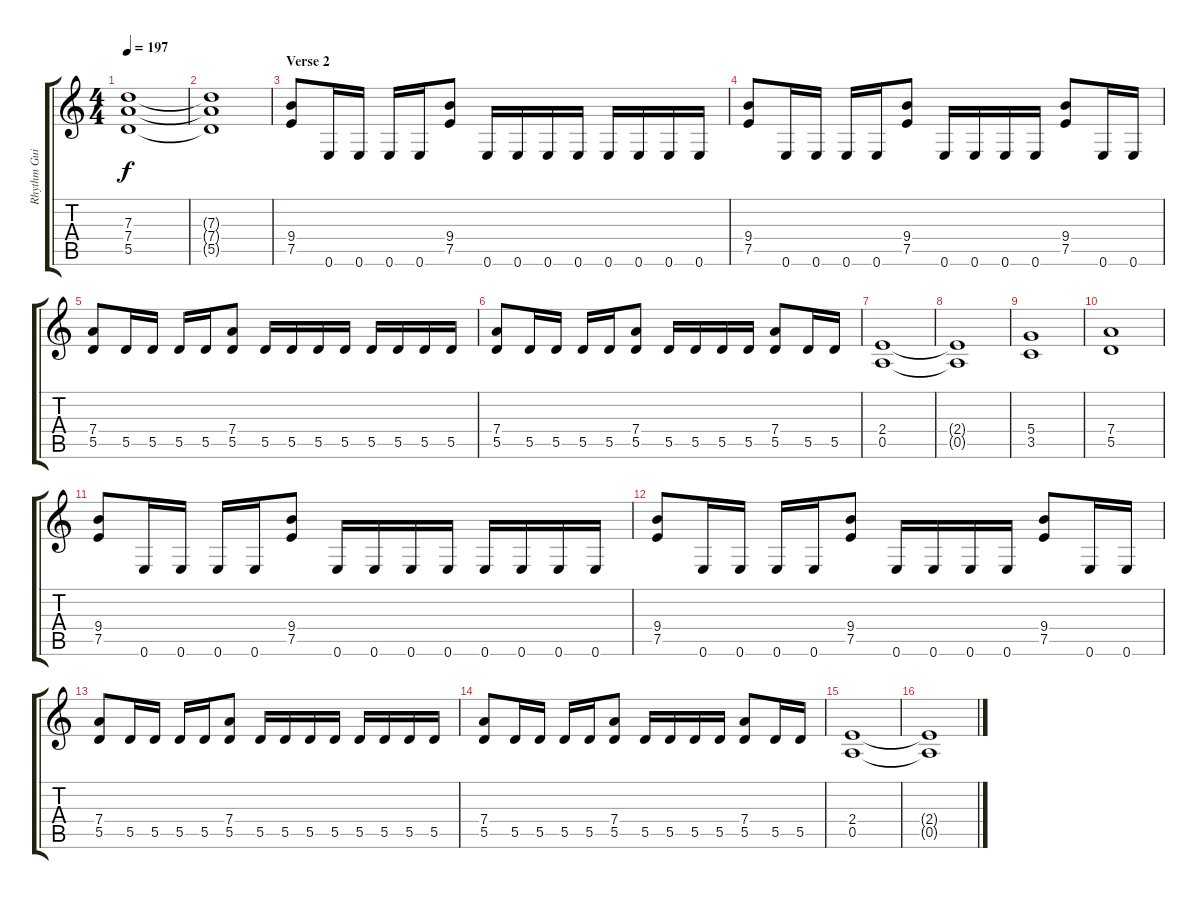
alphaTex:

\track ("Rhythm Guitar 1" "Rhythm Gui") {instrument overdrivenguitar}
\staff {score tabs}
\tuning (E4 B3 G3 D3 A2 E2) {hide}
\ts (4 4)
\tempo 197
\clef g2
\ks c
(7.3 7.4 5.5).1{dy f} |
(7.3{t} 7.4{t} 5.5{t}).1 |
\section ("" "Verse 2")
(9.4 7.5).8 0.6.16 0.6.16 0.6.16 0.6.16 (9.4 7.5).8 0.6.16 0.6.16 0.6.16 0.6.16 0.6.16 0.6.16 0.6.16 0.6.16 |
(9.4 7.5).8 0.6.16 0.6.16 0.6.16 0.6.16 (9.4 7.5).8 0.6.16 0.6.16 0.6.16 0.6.16 (9.4 7.5).8 0.6.16 0.6.16 |
(7.4 5.5).8 5.5.16 5.5.16 5.5.16 5.5.16 (7.4 5.5).8 5.5.16 5.5.16 5.5.16 5.5.16 5.5.16 5.5.16 5.5.16 5.5.16 |
(7.4 5.5).8 5.5.16 5.5.16 5.5.16 5.5.16 (7.4 5.5).8 5.5.16 5.5.16 5.5.16 5.5.16 (7.4 5.5).8 5.5.16 5.5.16 |
(2.4 0.5).1 |
(2.4{t} 0.5{t}).1 |
(5.4 3.5).1 |
(7.4 5.5).1 |
(9.4 7.5).8 0.6.16 0.6.16 0.6.16 0.6.16 (9.4 7.5).8 0.6.16 0.6.16 0.6.16 0.6.16 0.6.16 0.6.16 0.6.16 0.6.16 |
(9.4 7.5).8 0.6.16 0.6.16 0.6.16 0.6.16 (9.4 7.5).8 0.6.16 0.6.16 0.6.16 0.6.16 (9.4 7.5).8 0.6.16 0.6.16 |
(7.4 5.5).8 5.5.16 5.5.16 5.5.16 5.5.16 (7.4 5.5).8 5.5.16 5.5.16 5.5.16 5.5.16 5.5.16 5.5.16 5.5.16 5.5.16 |
(7.4 5.5).8 5.5.16 5.5.16 5.5.16 5.5.16 (7.4 5.5).8 5.5.16 5.5.16 5.5.16 5.5.16 (7.4 5.5).8 5.5.16 5.5.16 |
(2.4 0.5).1 |
(2.4{t} 0.5{t}).1
